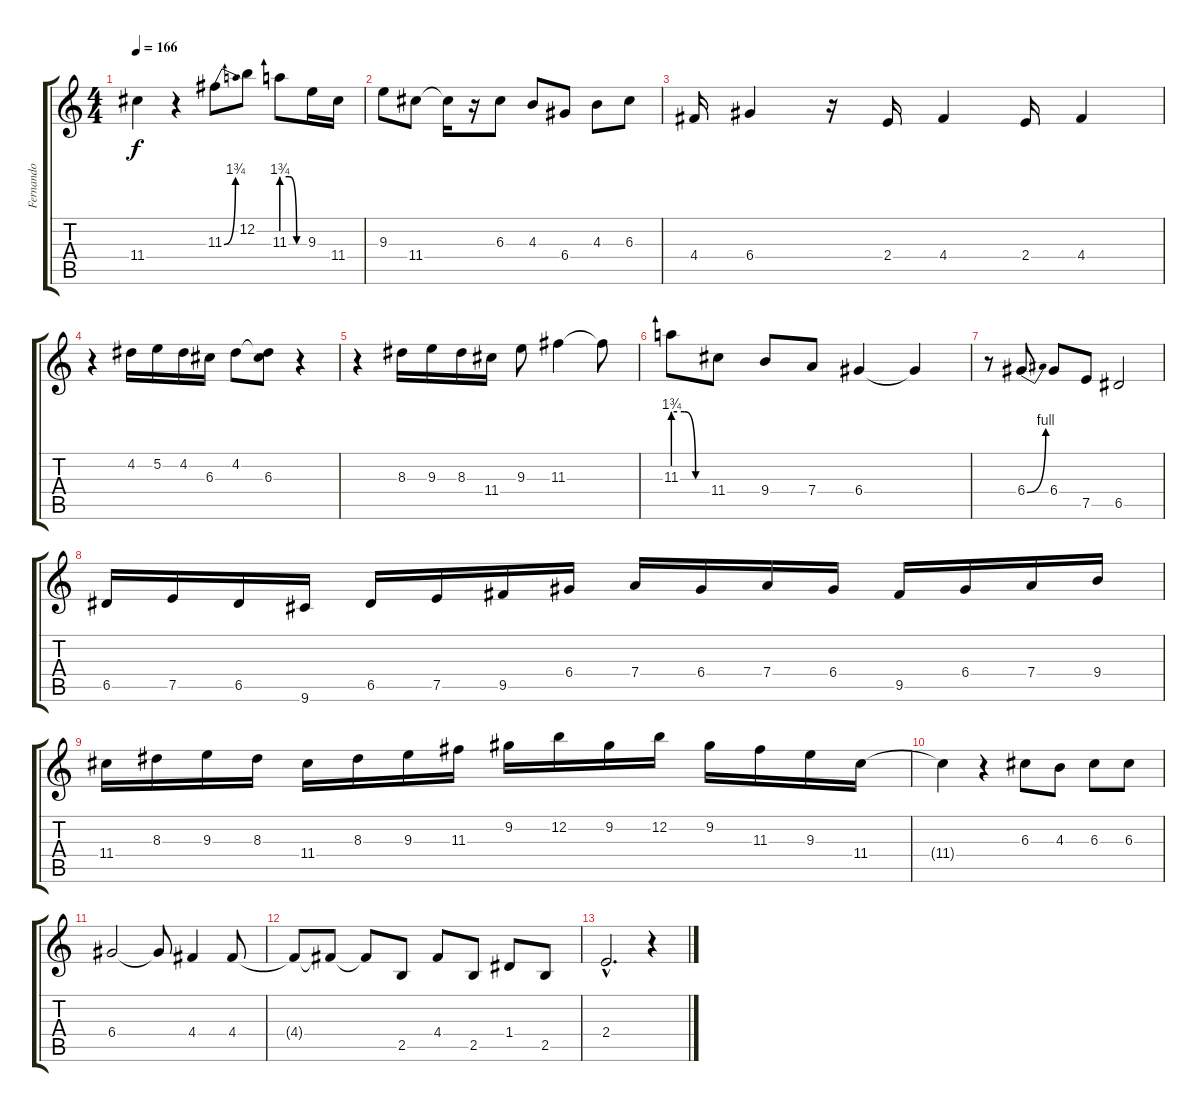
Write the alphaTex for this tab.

\track ("Fernando" "Fernando") {instrument overdrivenguitar}
\staff {score tabs}
\tuning (E4 B3 G3 D3 A2 E2) {hide}
\ts (4 4)
\tempo 166
\clef g2
\ks c
11.4{t}.4{dy f} r.4 11.3{be (bend 0 0 60 7)}.8 12.2.8 11.3{be (custom 0 7 20 7 40 0 60 0)}.8 9.3.16 11.4.16 |
9.3.8 11.4.8 11.4{t}.16 r.16 6.3.8 4.3.8 6.4.8 4.3.8 6.3.8 |
4.4.16 6.4.4 r.16 2.4.16 4.4.4 2.4.16 4.4.4 |
r.4 4.2.16 5.2.16 4.2.16 6.3.16 4.2.8 (4.2{t} 6.3).8 r.4 |
r.4 8.3.16 9.3.16 8.3.16 11.4.16 9.3.8 11.3.4 11.3{t}.8 |
11.3{be (custom 0 7 20 7 40 0 60 0)}.8 11.4.8 9.4.8 7.4.8 6.4.4 6.4{t}.4 |
r.8 6.4{be (bend 0 0 60 4)}.8 6.4.8 7.5.8 6.5.2 |
6.5.16 7.5.16 6.5.16 9.6.16 6.5.16 7.5.16 9.5.16 6.4.16 7.4.16 6.4.16 7.4.16 6.4.16 9.5.16 6.4.16 7.4.16 9.4.16 |
11.4.16 8.3.16 9.3.16 8.3.16 11.4.16 8.3.16 9.3.16 11.3.16 9.2.16 12.2.16 9.2.16 12.2.16 9.2.16 11.3.16 9.3.16 11.4.16 |
11.4{t}.4 r.4 6.3.8 4.3.8 6.3.8 6.3.8 |
6.4.2 6.4{t}.8 4.4.4 4.4.8 |
4.4{t}.8 4.4{t}.8 4.4{t}.8 2.5.8 4.4.8 2.5.8 1.4.8 2.5.8 |
2.4{hac}.2{d} r.4
